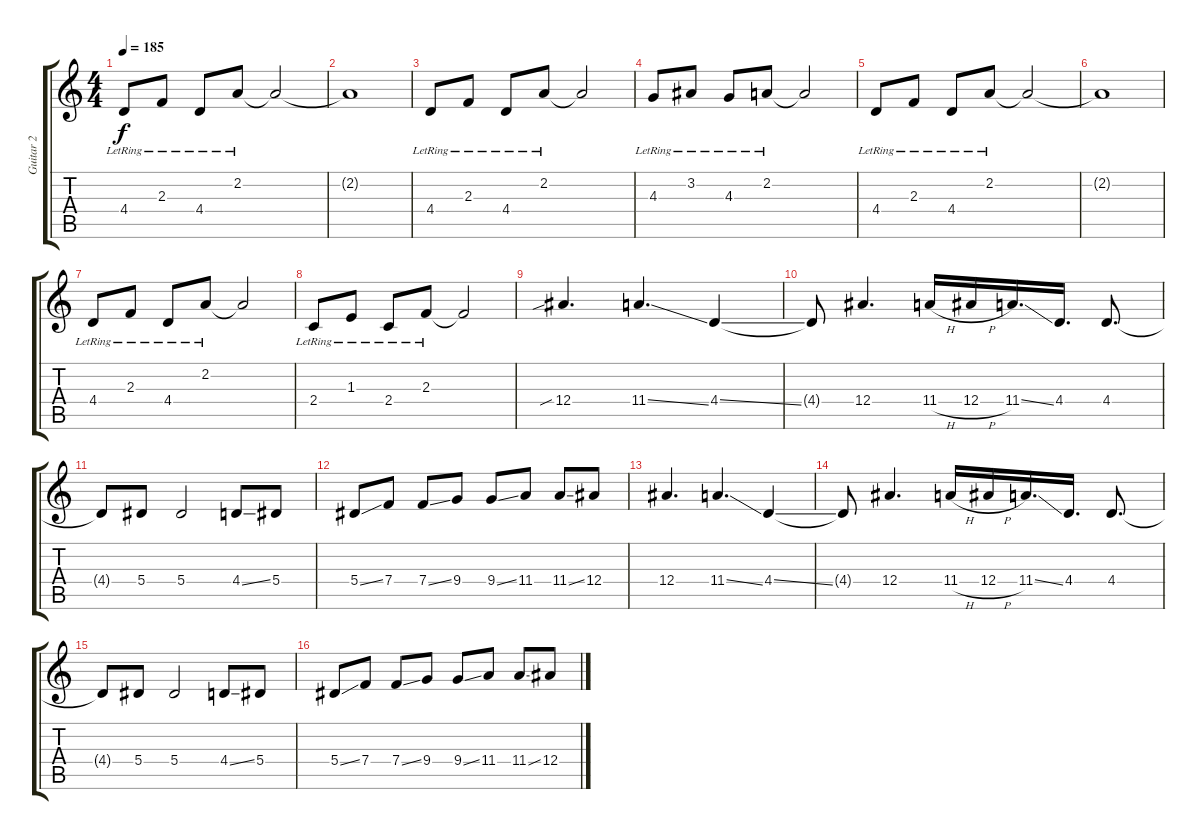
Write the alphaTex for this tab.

\track ("Guitar 2" "Guitar 2") {instrument distortionguitar}
\staff {score tabs}
\tuning (C4 G3 Eb3 Bb2 F2 C2) {hide}
\ts (4 4)
\tempo 185
\clef g2
\ks c
4.4{lr}.8{dy f} 2.3{lr}.8 4.4{lr}.8 2.2{lr}.8 2.2{t}.2 |
2.2{t}.1 |
4.4{lr}.8 2.3{lr}.8 4.4{lr}.8 2.2{lr}.8 2.2{t}.2 |
4.3{lr}.8 3.2{lr}.8 4.3{lr}.8 2.2{lr}.8 2.2{t}.2 |
4.4{lr}.8 2.3{lr}.8 4.4{lr}.8 2.2{lr}.8 2.2{t}.2 |
2.2{t}.1 |
4.4{lr}.8 2.3{lr}.8 4.4{lr}.8 2.2{lr}.8 2.2{t}.2 |
2.4{lr}.8 1.3{lr}.8 2.4{lr}.8 2.3{lr}.8 2.3{t}.2{instrument distortionguitar} |
12.4{sib}.4{d instrument distortionguitar} 11.4{ss}.4{d} 4.4{ss}.4 |
4.4{t}.8 12.4.4{d} 11.4{h}.16 12.4{h}.16 11.4{ss}.16{d} 4.4.16{d} 4.4.8{d} |
4.4{t}.8 5.4.8 5.4.2 4.4{ss}.8 5.4.8 |
5.4{ss}.8 7.4.8 7.4{ss}.8 9.4.8 9.4{ss}.8 11.4.8 11.4{ss}.8 12.4.8 |
12.4.4{d} 11.4{ss}.4{d} 4.4{ss}.4 |
4.4{t}.8 12.4.4{d} 11.4{h}.16 12.4{h}.16 11.4{ss}.16{d} 4.4.16{d} 4.4.8{d} |
4.4{t}.8 5.4.8 5.4.2 4.4{ss}.8 5.4.8 |
5.4{ss}.8 7.4.8 7.4{ss}.8 9.4.8 9.4{ss}.8 11.4.8 11.4{ss}.8 12.4.8
